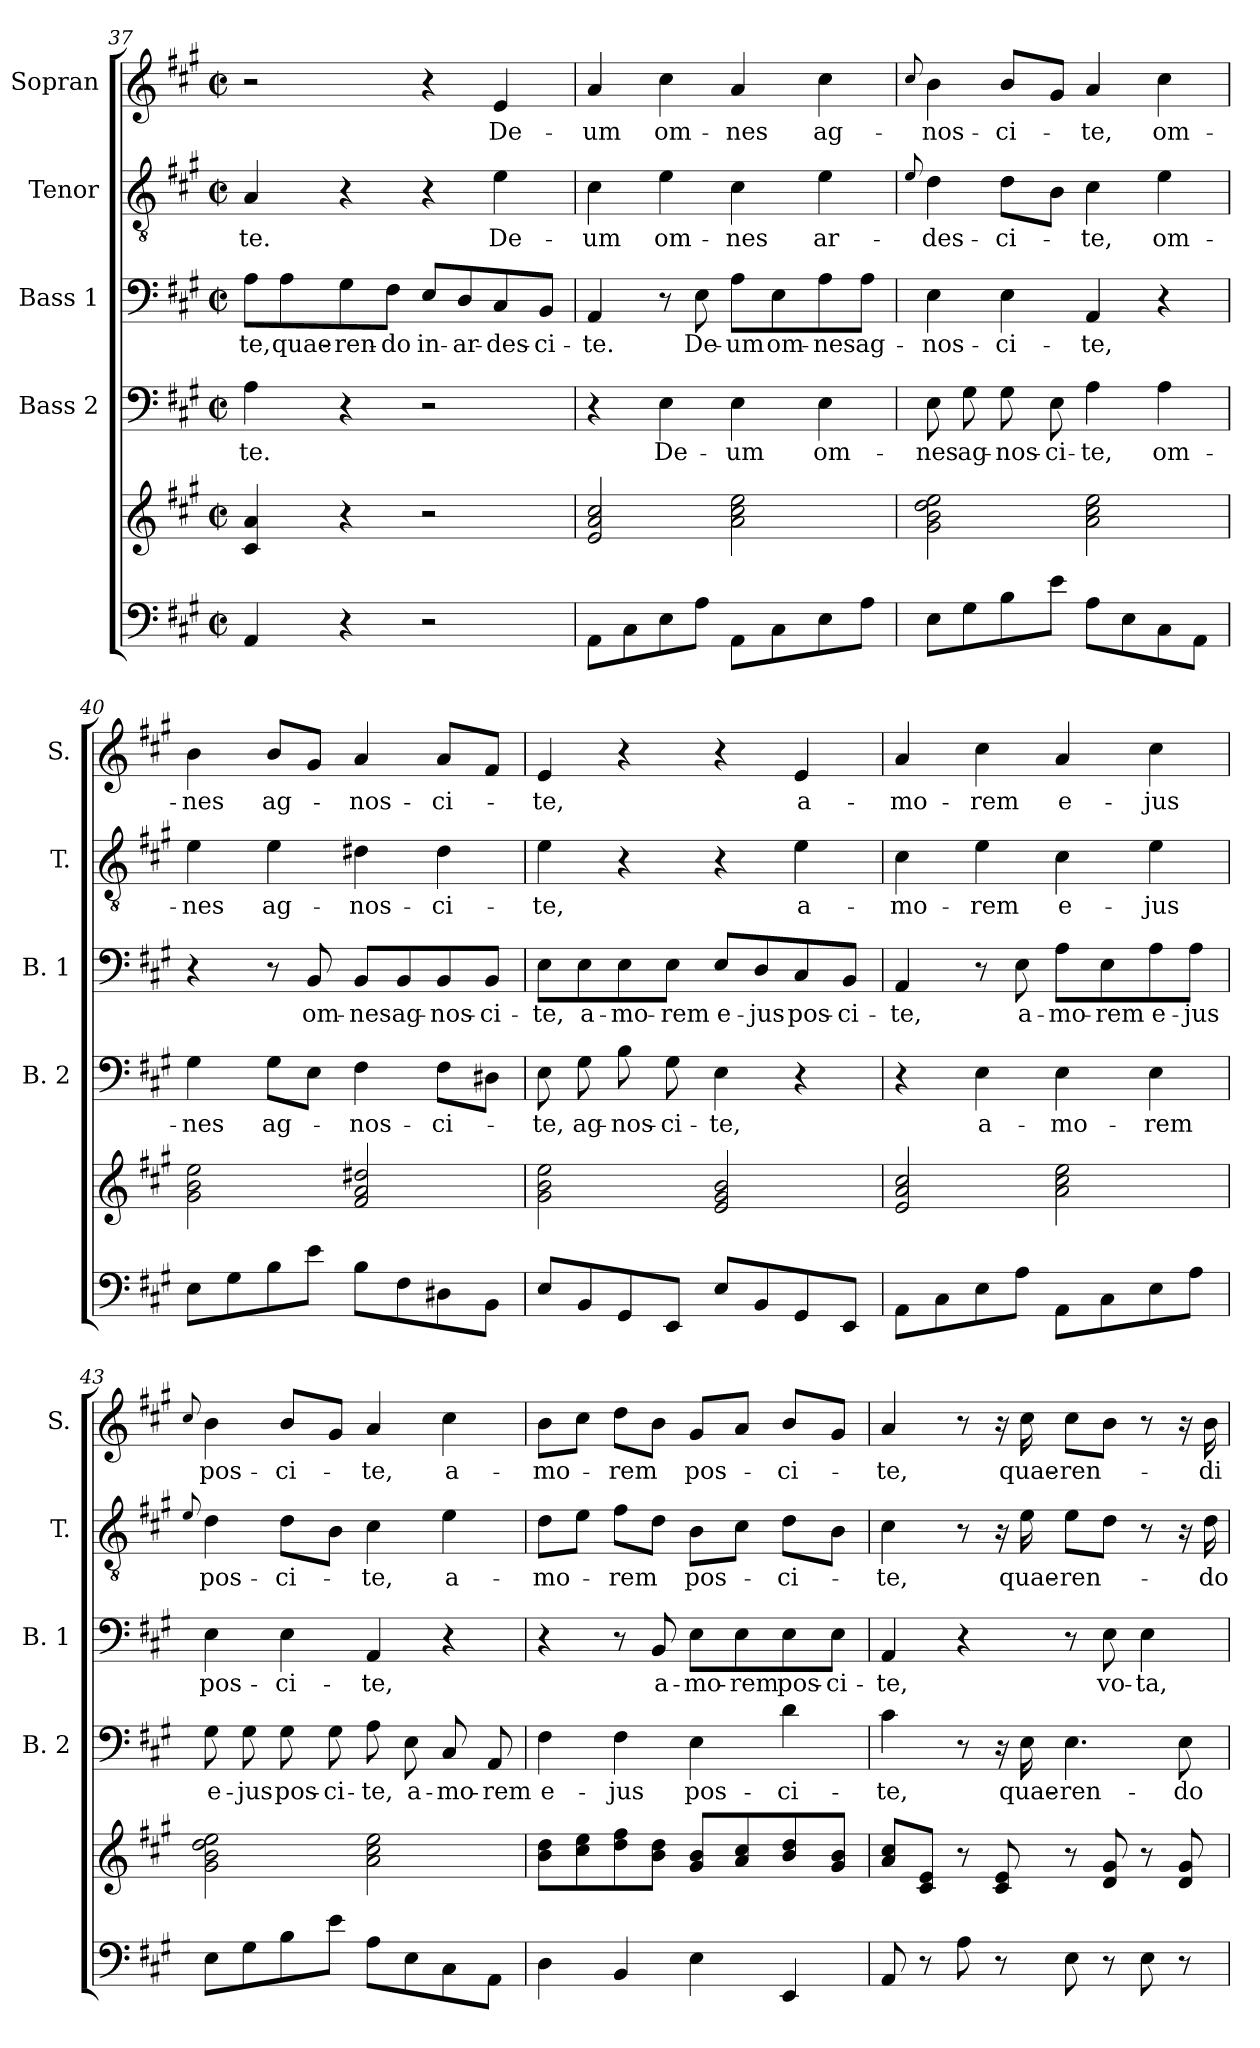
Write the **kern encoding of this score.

**kern	**kern	**kern	**text	**kern	**text	**kern	**text	**kern	**text
*part5	*part5	*part4	*part4	*part3	*part3	*part2	*part2	*part1	*part1
*staff6	*staff5	*staff4	*staff4	*staff3	*staff3	*staff2	*staff2	*staff1	*staff1
*	*	*I"Bass 2	*	*I"Bass 1	*	*I"Tenor	*	*I"Sopran	*
*	*	*I'B. 2	*	*I'B. 1	*	*I'T.	*	*I'S.	*
*clefF4	*clefG2	*clefF4	*	*clefF4	*	*clefGv2	*	*clefG2	*
*k[f#c#g#]	*k[f#c#g#]	*k[f#c#g#]	*	*k[f#c#g#]	*	*k[f#c#g#]	*	*k[f#c#g#]	*
*A:	*A:	*A:	*	*A:	*	*A:	*	*A:	*
*M2/2	*M2/2	*M2/2	*	*M2/2	*	*M2/2	*	*M2/2	*
*met(c|)	*met(c|)	*met(c|)	*	*met(c|)	*	*met(c|)	*	*met(c|)	*
=37	=37	=37	=37	=37	=37	=37	=37	=37	=37
!	!	!	!LO:LY:b	!	!LO:LY:b	!	!LO:LY:b	!	!
4AA/	4c#/ 4a/	4A\	-te.	8A\L	-te,	4A/	-te.	2r	.
!	!	!	!	!	!LO:LY:b	!	!	!	!
.	.	.	.	8A\	quae-	.	.	.	.
!	!	!	!	!	!LO:LY:b	!	!	!	!
4r	4r	4r	.	8G#\	-ren-	4r	.	.	.
!	!	!	!	!	!LO:LY:b	!	!	!	!
.	.	.	.	8F#\J	-do	.	.	.	.
!	!	!	!	!	!LO:LY:b	!	!	!	!
2r	2r	2r	.	8E/L	in-	4r	.	4r	.
!	!	!	!	!	!LO:LY:b	!	!	!	!
.	.	.	.	8D/	-ar-	.	.	.	.
!	!	!	!	!	!LO:LY:b	!	!LO:LY:b	!	!LO:LY:b
.	.	.	.	8C#/	-des-	4e\	De-	4e/	De-
!	!	!	!	!	!LO:LY:b	!	!	!	!
.	.	.	.	8BB/J	-ci-	.	.	.	.
=38	=38	=38	=38	=38	=38	=38	=38	=38	=38
!	!	!	!	!	!LO:LY:b	!	!LO:LY:b	!	!LO:LY:b
8AA\L	2e/ 2a/ 2cc#/	4r	.	4AA/	-te.	4c#\	-um	4a/	-um
8C#\	.	.	.	.	.	.	.	.	.
!	!	!	!LO:LY:b	!	!	!	!LO:LY:b	!	!LO:LY:b
8E\	.	4E\	De-	8r	.	4e\	om-	4cc#\	om-
!	!	!	!	!	!LO:LY:b	!	!	!	!
8A\J	.	.	.	8E\	De-	.	.	.	.
!	!	!	!LO:LY:b	!	!LO:LY:b	!	!LO:LY:b	!	!LO:LY:b
8AA\L	2a\ 2cc#\ 2ee\	4E\	-um	8A\L	-um	4c#\	-nes	4a/	-nes
!	!	!	!	!	!LO:LY:b	!	!	!	!
8C#\	.	.	.	8E\	om-	.	.	.	.
!	!	!	!LO:LY:b	!	!LO:LY:b	!	!LO:LY:b	!	!LO:LY:b
8E\	.	4E\	om-	8A\	-nes	4e\	ar-	4cc#\	ag-
!	!	!	!	!	!LO:LY:b	!	!	!	!
8A\J	.	.	.	8A\J	ag-	.	.	.	.
=39	=39	=39	=39	=39	=39	=39	=39	=39	=39
.	.	.	.	.	.	8qqe/	.	8qqcc#/	.
!	!	!	!LO:LY:b	!	!LO:LY:b	!	!LO:LY:b	!	!LO:LY:b
8E\L	2g#\ 2b\ 2dd\ 2ee\	8E\	-nes	4E\	-nos-	4d\	-des-	4b\	-nos-
!	!	!	!LO:LY:b	!	!	!	!	!	!
8G#\	.	8G#\	ag-	.	.	.	.	.	.
!	!	!	!LO:LY:b	!	!LO:LY:b	!	!LO:LY:b	!	!LO:LY:b
8B\	.	8G#\	-nos-	4E\	-ci-	8d\L	-ci-	8b/L	-ci-
!	!	!	!LO:LY:b	!	!	!	!	!	!
8e\J	.	8E\	-ci-	.	.	8B\J	.	8g#/J	.
!	!	!	!LO:LY:b	!	!LO:LY:b	!	!LO:LY:b	!	!LO:LY:b
8A\L	2a\ 2cc#\ 2ee\	4A\	-te,	4AA/	-te,	4c#\	-te,	4a/	-te,
8E\	.	.	.	.	.	.	.	.	.
!	!	!	!LO:LY:b	!	!	!	!LO:LY:b	!	!LO:LY:b
8C#\	.	4A\	om-	4r	.	4e\	om-	4cc#\	om-
8AA\J	.	.	.	.	.	.	.	.	.
!!LO:PB:g=z
=40	=40	=40	=40	=40	=40	=40	=40	=40	=40
!	!	!	!LO:LY:b	!	!	!	!LO:LY:b	!	!LO:LY:b
8E\L	2g#\ 2b\ 2ee\	4G#\	-nes	4r	.	4e\	-nes	4b\	-nes
8G#\	.	.	.	.	.	.	.	.	.
!	!	!	!LO:LY:b	!	!	!	!LO:LY:b	!	!LO:LY:b
8B\	.	8G#\L	ag-	8r	.	4e\	ag-	8b/L	ag-
!	!	!	!	!	!LO:LY:b	!	!	!	!
8e\J	.	8E\J	.	8BB/	om-	.	.	8g#/J	.
!	!	!	!LO:LY:b	!	!LO:LY:b	!	!LO:LY:b	!	!LO:LY:b
8B\L	2f#/ 2a/ 2dd#X/	4F#\	-nos-	8BB/L	-nes	4d#X\	-nos-	4a/	-nos-
!	!	!	!	!	!LO:LY:b	!	!	!	!
8F#\	.	.	.	8BB/	ag-	.	.	.	.
!	!	!	!LO:LY:b	!	!LO:LY:b	!	!LO:LY:b	!	!LO:LY:b
8D#X\	.	8F#\L	-ci-	8BB/	-nos-	4d#\	-ci-	8a/L	-ci-
!	!	!	!	!	!LO:LY:b	!	!	!	!
8BB\J	.	8D#X\J	.	8BB/J	-ci-	.	.	8f#/J	.
=41	=41	=41	=41	=41	=41	=41	=41	=41	=41
!	!	!	!LO:LY:b	!	!LO:LY:b	!	!LO:LY:b	!	!LO:LY:b
8E/L	2g#\ 2b\ 2ee\	8E\	-te,	8E\L	-te,	4e\	-te,	4e/	-te,
!	!	!	!LO:LY:b	!	!LO:LY:b	!	!	!	!
8BB/	.	8G#\	ag-	8E\	a-	.	.	.	.
!	!	!	!LO:LY:b	!	!LO:LY:b	!	!	!	!
8GG#/	.	8B\	-nos-	8E\	-mo-	4r	.	4r	.
!	!	!	!LO:LY:b	!	!LO:LY:b	!	!	!	!
8EE/J	.	8G#\	-ci-	8E\J	-rem	.	.	.	.
!	!	!	!LO:LY:b	!	!LO:LY:b	!	!	!	!
8E/L	2e/ 2g#/ 2b/	4E\	-te,	8E/L	e-	4r	.	4r	.
!	!	!	!	!	!LO:LY:b	!	!	!	!
8BB/	.	.	.	8D/	-jus	.	.	.	.
!	!	!	!	!	!LO:LY:b	!	!LO:LY:b	!	!LO:LY:b
8GG#/	.	4r	.	8C#/	pos-	4e\	a-	4e/	a-
!	!	!	!	!	!LO:LY:b	!	!	!	!
8EE/J	.	.	.	8BB/J	-ci-	.	.	.	.
=42	=42	=42	=42	=42	=42	=42	=42	=42	=42
!	!	!	!	!	!LO:LY:b	!	!LO:LY:b	!	!LO:LY:b
8AA\L	2e/ 2a/ 2cc#/	4r	.	4AA/	-te,	4c#\	-mo-	4a/	-mo-
8C#\	.	.	.	.	.	.	.	.	.
!	!	!	!LO:LY:b	!	!	!	!LO:LY:b	!	!LO:LY:b
8E\	.	4E\	a-	8r	.	4e\	-rem	4cc#\	-rem
!	!	!	!	!	!LO:LY:b	!	!	!	!
8A\J	.	.	.	8E\	a-	.	.	.	.
!	!	!	!LO:LY:b	!	!LO:LY:b	!	!LO:LY:b	!	!LO:LY:b
8AA\L	2a\ 2cc#\ 2ee\	4E\	-mo-	8A\L	-mo-	4c#\	e-	4a/	e-
!	!	!	!	!	!LO:LY:b	!	!	!	!
8C#\	.	.	.	8E\	-rem	.	.	.	.
!	!	!	!LO:LY:b	!	!LO:LY:b	!	!LO:LY:b	!	!LO:LY:b
8E\	.	4E\	-rem	8A\	e-	4e\	-jus	4cc#\	-jus
!	!	!	!	!	!LO:LY:b	!	!	!	!
8A\J	.	.	.	8A\J	-jus	.	.	.	.
=43	=43	=43	=43	=43	=43	=43	=43	=43	=43
.	.	.	.	.	.	8qqe/	.	8qqcc#/	.
!	!	!	!LO:LY:b	!	!LO:LY:b	!	!LO:LY:b	!	!LO:LY:b
8E\L	2g#\ 2b\ 2dd\ 2ee\	8G#\	e-	4E\	pos-	4d\	pos-	4b\	pos-
!	!	!	!LO:LY:b	!	!	!	!	!	!
8G#\	.	8G#\	-jus	.	.	.	.	.	.
!	!	!	!LO:LY:b	!	!LO:LY:b	!	!LO:LY:b	!	!LO:LY:b
8B\	.	8G#\	pos-	4E\	-ci-	8d\L	-ci-	8b/L	-ci-
!	!	!	!LO:LY:b	!	!	!	!	!	!
8e\J	.	8G#\	-ci-	.	.	8B\J	.	8g#/J	.
!	!	!	!LO:LY:b	!	!LO:LY:b	!	!LO:LY:b	!	!LO:LY:b
8A\L	2a\ 2cc#\ 2ee\	8A\	-te,	4AA/	-te,	4c#\	-te,	4a/	-te,
!	!	!	!LO:LY:b	!	!	!	!	!	!
8E\	.	8E\	a-	.	.	.	.	.	.
!	!	!	!LO:LY:b	!	!	!	!LO:LY:b	!	!LO:LY:b
8C#\	.	8C#/	-mo-	4r	.	4e\	a-	4cc#\	a-
!	!	!	!LO:LY:b	!	!	!	!	!	!
8AA\J	.	8AA/	-rem	.	.	.	.	.	.
!!LO:LB:g=z
=44	=44	=44	=44	=44	=44	=44	=44	=44	=44
!	!	!	!LO:LY:b	!	!	!	!LO:LY:b	!	!LO:LY:b
4D\	8b\ 8dd\L	4F#\	e-	4r	.	8d\L	-mo-	8b\L	-mo-
.	8cc#\ 8ee\	.	.	.	.	8e\J	.	8cc#\J	.
!	!	!	!LO:LY:b	!	!	!	!LO:LY:b	!	!LO:LY:b
4BB/	8dd\ 8ff#\	4F#\	-jus	8r	.	8f#\L	-rem	8dd\L	-rem
!	!	!	!	!	!LO:LY:b	!	!	!	!
.	8b\ 8dd\J	.	.	8BB/	a-	8d\J	.	8b\J	.
!	!	!	!LO:LY:b	!	!LO:LY:b	!	!LO:LY:b	!	!LO:LY:b
4E\	8g#/ 8b/L	4E\	pos-	8E\L	-mo-	8B\L	pos-	8g#/L	pos-
!	!	!	!	!	!LO:LY:b	!	!	!	!
.	8a/ 8cc#/	.	.	8E\	-rem	8c#\J	.	8a/J	.
!	!	!	!LO:LY:b	!	!LO:LY:b	!	!LO:LY:b	!	!LO:LY:b
4EE/	8b/ 8dd/	4d\	-ci-	8E\	pos-	8d\L	-ci-	8b/L	-ci-
!	!	!	!	!	!LO:LY:b	!	!	!	!
.	8g#/ 8b/J	.	.	8E\J	-ci-	8B\J	.	8g#/J	.
=45	=45	=45	=45	=45	=45	=45	=45	=45	=45
!	!	!	!LO:LY:b	!	!LO:LY:b	!	!LO:LY:b	!	!LO:LY:b
8AA/	8a/ 8cc#/L	4c#\	-te,	4AA/	-te,	4c#\	-te,	4a/	-te,
8r	8c#/ 8e/J	.	.	.	.	.	.	.	.
8A\	8r	8r	.	4r	.	8r	.	8r	.
8r	8c#/ 8e/	16r	.	.	.	16r	.	16r	.
!	!	!	!LO:LY:b	!	!	!	!LO:LY:b	!	!LO:LY:b
.	.	16E\	quae-	.	.	16e\	quae-	16cc#\	quae-
!	!	!	!LO:LY:b	!	!	!	!LO:LY:b	!	!LO:LY:b
8E\	8r	4.E\	-ren-	8r	.	8e\L	-ren-	8cc#\L	-ren-
!	!	!	!	!	!LO:LY:b	!	!	!	!
8r	8d/ 8g#/	.	.	8E\	vo-	8d\J	.	8b\J	.
!	!	!	!	!	!LO:LY:b	!	!	!	!
8E\	8r	.	.	4E\	-ta,	8r	.	8r	.
!	!	!	!LO:LY:b	!	!	!	!	!	!
8r	8d/ 8g#/	8E\	-do	.	.	16r	.	16r	.
!	!	!	!	!	!	!	!LO:LY:b	!	!LO:LY:b
.	.	.	.	.	.	16d\	-do	16b\	-di
=	=	=	=	=	=	=	=	=	=
*-	*-	*-	*-	*-	*-	*-	*-	*-	*-
